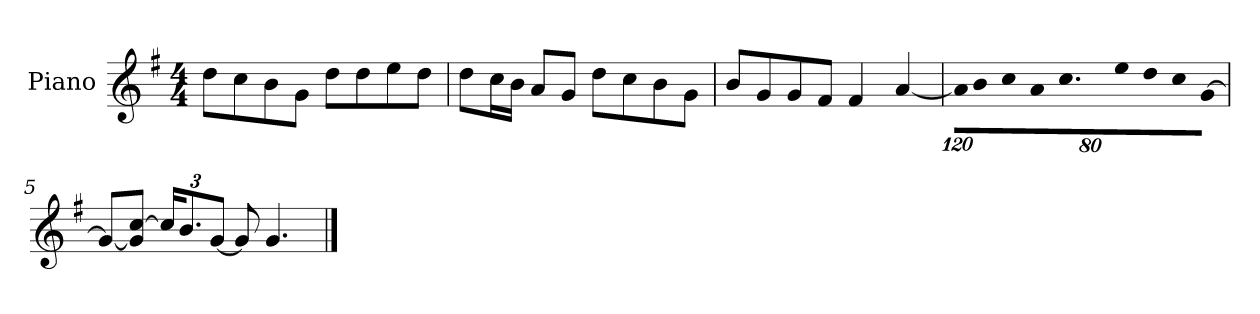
**kern
*part1
*staff1
*I"Piano
*I'P-no
*clefG2
*k[f#]
*M4/4
*MM90
=1
8dd\L
8cc\
8b\
8g\J
8dd\L
8dd\
8ee\
8dd\J
=2
8dd\L
16cc\L
16b\JJ
8a/L
8g/J
8dd\L
8cc\
8b\
8g\J
=3
8b/L
8g/
8g/
8f#/J
4f#/
[4a/
=4
*Xbrackettup
!LO:N:vis=16
1920%107a\KL]
!LO:N:vis=8
640%71b\
!LO:N:vis=8
640%71cc\
!LO:N:vis=8
640%71a\
9.cc\
!LO:N:vis=8
640%71ee\
!LO:N:vis=8
640%71dd\
!LO:N:vis=8
640%71cc\
!LO:N:vis=8
[640%71g\J
!!LO:LB:g=z
=5
8g/L_
8g/] [8cc/J
24cc/KL]
12.b/
[12g/J
8g/]
4.g/
==
*-
